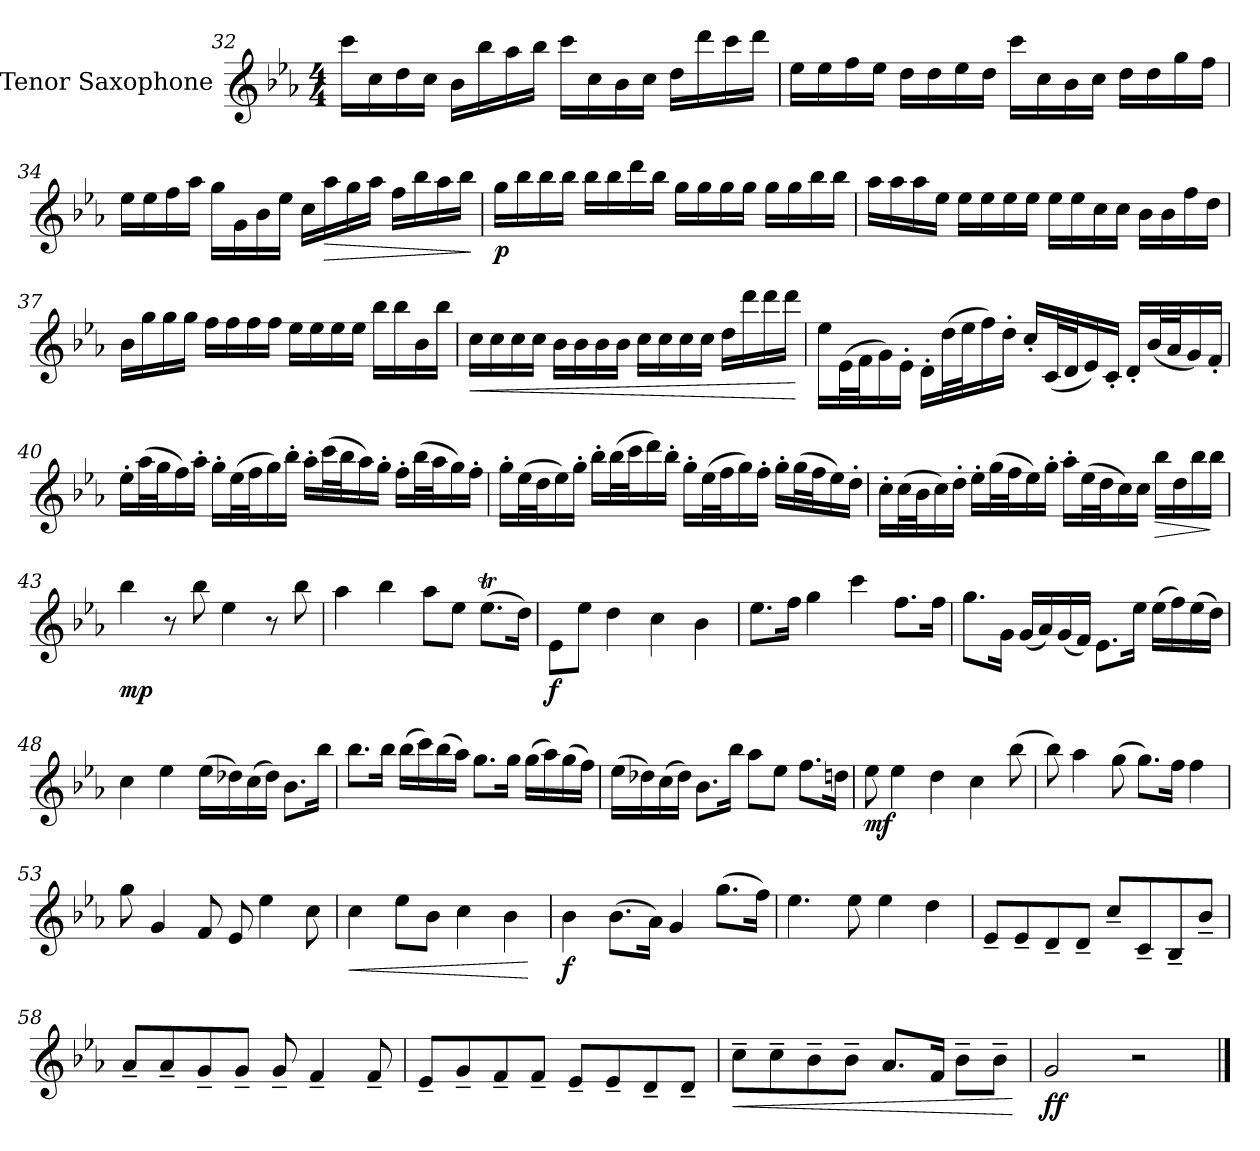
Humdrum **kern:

**kern	**dynam
*part1	*part1
*staff1	*staff1
*I"Tenor Saxophone	*
*I'T. Sax.	*
!!LO:PB:g=z
*clefG2	*
*ITrd8c14	*
*k[b-e-a-]	*
*M4/4	*
=32	=32
16cc\LL	.
16c\	.
16d\	.
16c\JJ	.
16B-\LL	.
16b-\	.
16a-\	.
16b-\JJ	.
16cc\LL	.
16c\	.
16B-\	.
16c\JJ	.
16d\LL	.
16dd\	.
16cc\	.
16dd\JJ	.
=33	=33
16e-\LL	.
16e-\	.
16f\	.
16e-\JJ	.
16d\LL	.
16d\	.
16e-\	.
16d\JJ	.
16cc\LL	.
16c\	.
16B-\	.
16c\JJ	.
16d\LL	.
16d\	.
16g\	.
16f\JJ	.
!!LO:LB:g=z
=34	=34
16e-\LL	.
16e-\	.
16f\	.
16a-\JJ	.
16g\LL	.
16G\	.
16B-\	.
16e-\JJ	.
16c\LL	.
!	!LO:HP:b
16a-\	>
16g\	.
16a-\JJ	.
16f\LL	.
16b-\	.
16a-\	.
16b-\JJ	.
.	]
=35	=35
!	!LO:DY:b
16g\LL	p
16b-\	.
16b-\	.
16b-\JJ	.
16b-\LL	.
16b-\	.
16dd\	.
16b-\JJ	.
16g\LL	.
16g\	.
16g\	.
16g\JJ	.
16g\LL	.
16g\	.
16b-\	.
16b-\JJ	.
!!LO:LB:g=z
=36	=36
16a-\LL	.
16a-\	.
16a-\	.
16e-\JJ	.
16e-\LL	.
16e-\	.
16e-\	.
16e-\JJ	.
16e-\LL	.
16e-\	.
16c\	.
16c\JJ	.
16B-\LL	.
16B-\	.
16f\	.
16d\JJ	.
=37	=37
16B-\LL	.
16g\	.
16g\	.
16g\JJ	.
16f\LL	.
16f\	.
16f\	.
16f\JJ	.
16e-\LL	.
16e-\	.
16e-\	.
16e-\JJ	.
16b-\LL	.
16b-\	.
16B-\	.
16b-\JJ	.
!!LO:LB:g=z
=38	=38
!	!LO:HP:b
16c\LL	<
16c\	.
16c\	.
16c\JJ	.
16B-\LL	.
16B-\	.
16B-\	.
16B-\JJ	.
16c\LL	.
16c\	.
16c\	.
16c\JJ	.
16d\LL	.
16dd\	.
16dd\	.
16dd\JJ	.
.	[
=39	=39
16e-\LL	.
(32E-\L	.
32F\J	.
16G\)	.
16E-'\JJ	.
16D'\LL	.
(32d\L	.
32e-\J	.
16f\)	.
16d'\JJ	.
16c'/LL	.
(32C/L	.
32D/J	.
16E-/)	.
16C'/JJ	.
16D'/LL	.
(32B-/L	.
32A-/J	.
16G/)	.
16F'/JJ	.
!!LO:LB:g=z
=40	=40
16e-'\LL	.
(32a-\L	.
32g\J	.
16f\)	.
16a-'\JJ	.
16g'\LL	.
(32e-\L	.
32f\J	.
16g\)	.
16b-'\JJ	.
16a-'\LL	.
(32cc\L	.
32b-\J	.
16a-\)	.
16g'\JJ	.
16f'\LL	.
(32b-\L	.
32a-\J	.
16g\)	.
16f'\JJ	.
=41	=41
16g'\LL	.
(32e-\L	.
32d\J	.
16e-\)	.
16g'\JJ	.
16b-'\LL	.
(32b-\L	.
32cc\J	.
16dd\)	.
16b-'\JJ	.
16g'\LL	.
(32e-\L	.
32f\J	.
16g\)	.
16f'\JJ	.
16g'\LL	.
(32g\L	.
32f\J	.
16e-\)	.
16d'\JJ	.
!!LO:LB:g=z
=42	=42
16c'\LL	.
(32c\L	.
32B-\J	.
16c\)	.
16d'\JJ	.
16e-'\LL	.
(32g\L	.
32f\J	.
16e-\)	.
16g'\JJ	.
16a-'\LL	.
(32e-\L	.
32d\J	.
16c\)	.
16c\JJ	.
!	!LO:HP:b
16b-\LL	>
16d\	.
16b-\	.
16b-\JJ	]
=43	=43
!	!LO:DY:b
4b-\	mp
8r	.
8b-\	.
4e-\	.
8r	.
8b-\	.
=44	=44
4a-\	.
4b-\	.
8a-\L	.
8e-\J	.
(8.e-T\L	.
16d\Jk)	.
=45	=45
!	!LO:DY:b
8E-\L	f
8e-\J	.
4d\	.
4c\	.
4B-\	.
!!LO:LB:g=z
=46	=46
8.e-\L	.
16f\Jk	.
4g\	.
4cc\	.
8.f\L	.
16f\Jk	.
=47	=47
8.g\L	.
16G\Jk	.
(16G/LL	.
16A-/)	.
(16G/	.
16F/JJ)	.
8.E-\L	.
16e-\Jk	.
(16e-\LL	.
16f\)	.
(16e-\	.
16d\JJ)	.
=48	=48
4c\	.
4e-\	.
(16e-\LL	.
16d-X\)	.
(16c\	.
16d-\JJ)	.
8.B-\L	.
16b-\Jk	.
!!LO:LB:g=z
=49	=49
8.b-\L	.
16b-\Jk	.
(16b-\LL	.
16cc\)	.
(16b-\	.
16a-\JJ)	.
8.g\L	.
16g\Jk	.
(16g\LL	.
16a-\)	.
(16g\	.
16f\JJ)	.
=50	=50
(16e-\LL	.
16d-X\)	.
(16c\	.
16d-\JJ)	.
8.B-\L	.
16b-\Jk	.
8a-\L	.
8e-\J	.
8.f\L	.
16dn\Jk	.
=51	=51
!	!LO:DY:b
8e-\	mf
4e-\	.
4d\	.
4c\	.
(8b-\	.
=52	=52
8b-\)	.
4a-\	.
(8g\	.
8.g\L)	.
16f\Jk	.
4f\	.
!!LO:LB:g=z
=53	=53
8g\	.
4G/	.
8F/	.
8E-/	.
4e-\	.
8c\	.
=54	=54
!	!LO:HP:b
4c\	<
8e-\L	.
8B-\J	.
4c\	.
4B-\	.
.	[
=55	=55
!	!LO:DY:b
4B-\	f
(8.B-\L	.
16A-\Jk)	.
4G/	.
(8.g\L	.
16f\Jk)	.
=56	=56
4.e-\	.
8e-\	.
4e-\	.
4d\	.
=57	=57
8E-~/L	.
8E-~/	.
8D~/	.
8D~/J	.
8c~/L	.
8C~/	.
8BB-~/	.
8B-~/J	.
=58	=58
8A-~/L	.
8A-~/	.
8G~/	.
8G~/J	.
8G~/	.
4F~/	.
8F~/	.
!!LO:LB:g=z
=59	=59
8E-~/L	.
8G~/	.
8F~/	.
8F~/J	.
8E-~/L	.
8E-~/	.
8D~/	.
8D~/J	.
=60	=60
!	!LO:HP:b
8c~\L	<
8c~\	.
8B-~\	.
8B-~\J	.
8.A-/L	.
16F/Jk	.
8B-~\L	.
8B-~\J	.
.	[
=61	=61
!	!LO:DY:b
2G/	ff
2r	.
==	==
*-	*-
